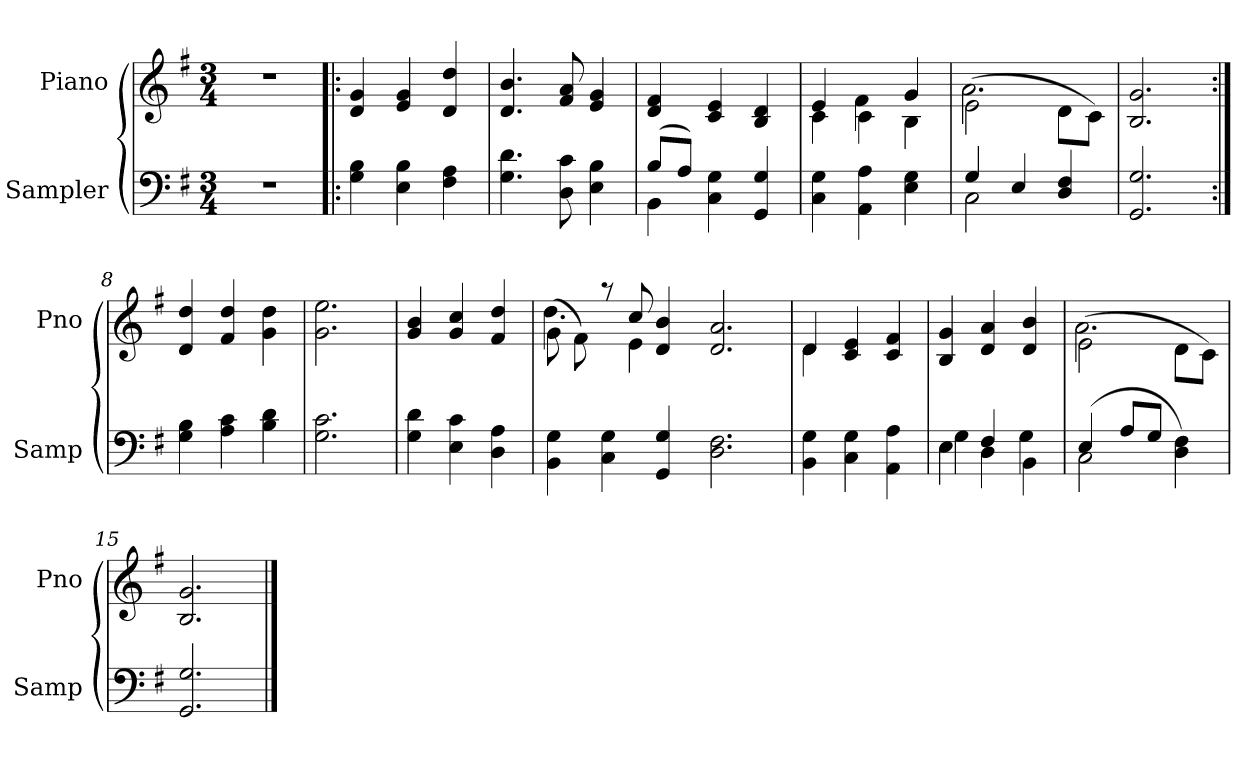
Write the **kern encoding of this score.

**kern	**kern
*part2	*part1
*staff2	*staff1
*I"Sampler	*I"Piano
*I'Samp	*I'Pno
*clefF4	*clefG2
*k[f#]	*k[f#]
*G:	*G:
*M3/4	*M3/4
=1	=1
2.r	2.r
=2!|:	=2!|:
4G\ 4B\	4d 4g
4E\ 4B\	4e 4g
4F#\ 4A\	4d 4dd
=3	=3
4.G\ 4.d\	4.d 4.b
8D\ 8c\	8f# 8a
4E\ 4B\	4e 4g
=4	=4
*^	*
(8B/L	4BB	4d 4f#
8A/J)	.	.
4C 4G	2ryy	4c 4e
4GG 4G	.	4B 4d
*v	*v	*
=5	=5
*	*^
4C 4G	4e/	4c
4AA 4A	4c\	4f#
4E 4G	4g/	4B
=6	=6	=6
*^	*	*
(4G/	2C)	(2e\	2.a
4E/	.	.	.
4D/ 4F#/	4ryy	8d\L	.
.	.	8c\J)	.
*v	*v	*	*
*	*v	*v
=7	=7
2.GG/ 2.G/	2.B/ 2.g/
=8:|!	=8:|!
4G 4B	4d 4dd
4A 4c	4f# 4dd
4B 4d	4g 4dd
=9	=9
2.G\ 2.c\	2.g 2.ee
=10	=10
4G 4d	4g 4b
4E 4c	4g/ 4cc/
4D 4A	4f#/ 4dd/
=11	=11
*	*^
4BB 4G	(8g\	4.dd
.	8f#\)	.
4C 4G	8r	.
.	8cc/	4e
4GG 4G	4d 4b	.
.	.	2..ryy
2.D 2.F#	2.d 2.a	.
=12	=12	=12
4BB 4G	4d/	4d
4C 4G	4c 4e	2ryy
4AA 4A	4c 4f#	.
*	*v	*v
=13	=13
*^	*
4E\	4G	4B 4g
4F#/	4D	4d 4a
4BB\	4G	4d 4b
=14	=14	=14
*	*	*^
(4E/	2C	(2e\	2.a
8A/L	.	.	.
8G/J	.	.	.
4D 4F#)	4ryy	8d\L	.
.	.	8c\J)	.
*v	*v	*	*
*	*v	*v
=15	=15
2.GG 2.G	2.B 2.g
==	==
*-	*-
